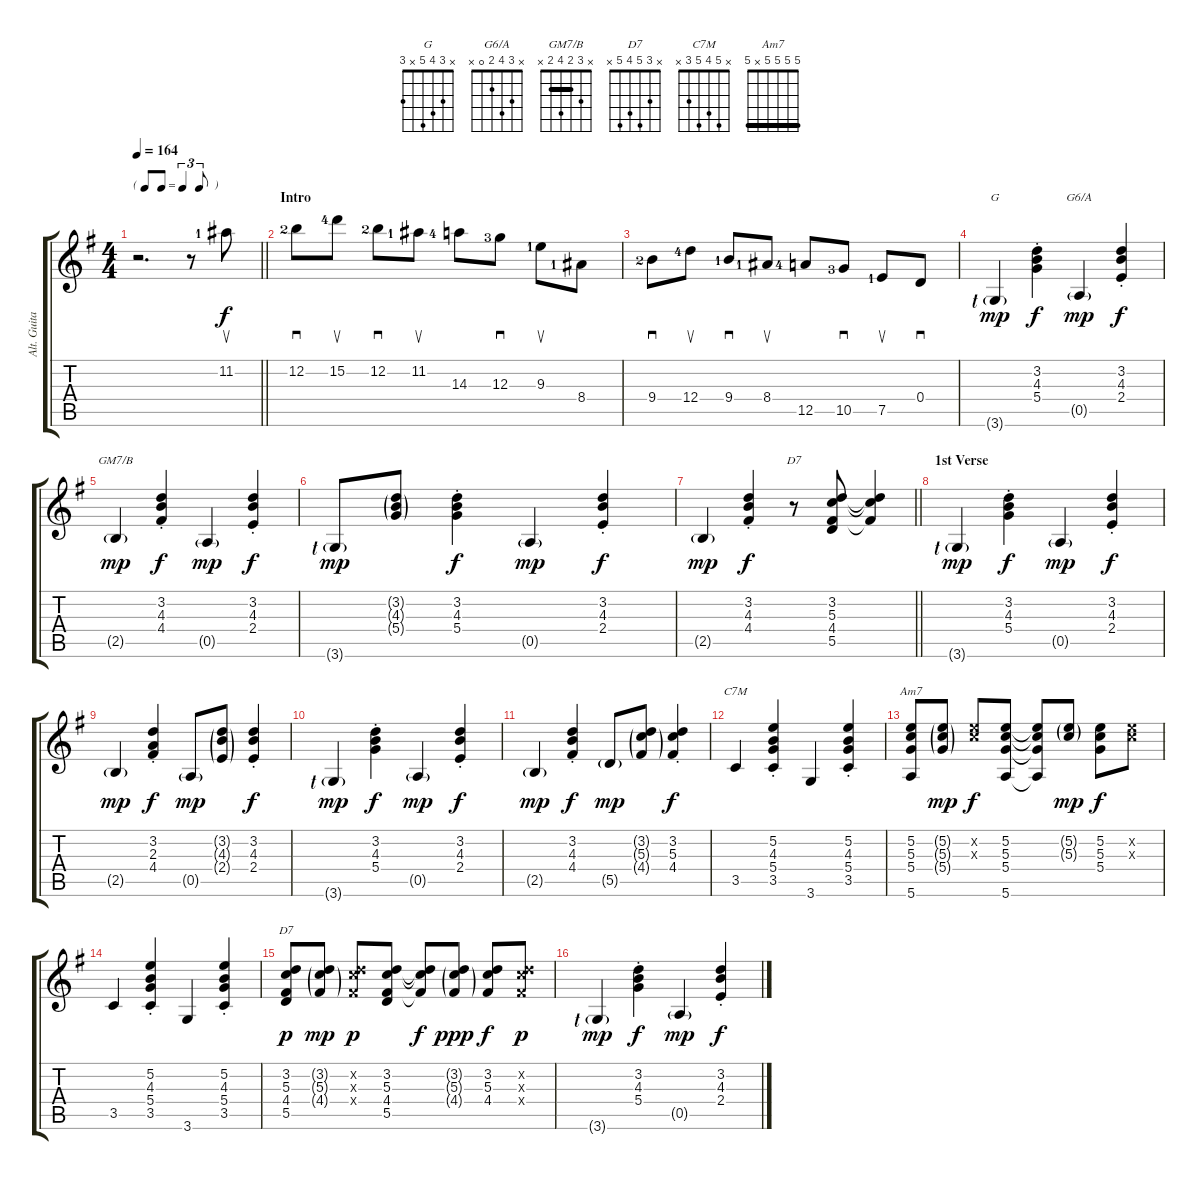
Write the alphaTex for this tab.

\track ("Alt. Guitar" "Alt. Guita") {instrument acousticguitarsteel}
\staff {score tabs}
\tuning (E4 B3 G3 D3 A2 E2) {hide}
\chord ("G" x 3 4 5 x 3)
\chord ("G6/A" x 3 4 2 0 x)
\chord ("GM7/B" x 3 2 4 2 x) {barre 2}
\chord ("D7" x 3 5 4 5 x) {firstfret 3}
\chord ("C7M" x 5 4 5 3 x)
\chord ("Am7" 5 5 5 5 x 5) {barre 5}
\chord ("D7" x 3 5 4 5 x)
\ts (4 4)
\tf triplet8th
\tempo 164
\clef g2
\barLineRight lightlight
\ks g
r.2{d dy f instrument acousticguitarsteel} r.8 11.2{lf 2}.8{su} |
\section ("" "Intro")
12.2{lf 3}.8{sd} 15.2{lf 5}.8{su} 12.2{lf 3}.8{sd} 11.2{lf 2}.8{su} 14.3{lf 5}.8 12.3{lf 4}.8{sd} 9.3{lf 2}.8{su} 8.4{lf 2}.8 |
9.4{lf 3}.8{sd} 12.4{lf 5}.8{su} 9.4{lf 2}.8{sd} 8.4{lf 2}.8{su} 12.5{lf 5}.8 10.5{lf 4}.8{sd} 7.5{lf 2}.8{su} 0.4.8{sd} |
3.6{g lf 1}.4{ch "G" dy mp} (3.2{st} 4.3{st} 5.4{st}).4{dy f} 0.5{g}.4{ch "G6/A" dy mp} (3.2{st} 4.3{st} 2.4{st}).4{dy f} |
2.5{g}.4{ch "GM7/B" dy mp} (3.2{st} 4.3{st} 4.4{st}).4{dy f} 0.5{g}.4{dy mp} (3.2{st} 4.3{st} 2.4{st}).4{dy f} |
3.6{g lf 1}.8{dy mp} (3.2{g} 4.3{g} 5.4{g}).8 (3.2{st} 4.3{st} 5.4{st}).4{dy f} 0.5{g}.4{dy mp} (3.2{st} 4.3{st} 2.4{st}).4{dy f} |
\barLineRight lightlight
2.5{g}.4{dy mp} (3.2{st} 4.3{st} 4.4{st}).4{dy f} r.8{ch "D7"} (3.2 5.3 4.4 5.5).8 (3.2{t} 5.3{t} 4.4{t}).4 |
\section ("" "1st Verse")
3.6{g lf 1}.4{dy mp} (3.2{st} 4.3{st} 5.4{st}).4{dy f} 0.5{g}.4{dy mp} (3.2{st} 4.3{st} 2.4{st}).4{dy f} |
2.5{g}.4{dy mp} (3.2{st} 2.3{st} 4.4{st}).4{dy f} 0.5{g}.8{dy mp} (3.2{g} 4.3{g} 2.4{g}).8 (3.2{st} 4.3{st} 2.4{st}).4{dy f} |
3.6{g lf 1}.4{dy mp} (3.2{st} 4.3{st} 5.4{st}).4{dy f} 0.5{g}.4{dy mp} (3.2{st} 4.3{st} 2.4{st}).4{dy f} |
2.5{g}.4{dy mp} (3.2{st} 4.3{st} 4.4{st}).4{dy f} 5.5{g}.8{dy mp} (3.2{g} 5.3{g} 4.4{g}).8 (3.2{st} 5.3{st} 4.4{st}).4{dy f} |
3.5.4{ch "C7M"} (5.2{st} 4.3{st} 5.4{st} 3.5{st}).4 3.6.4 (5.2{st} 4.3{st} 5.4{st} 3.5{st}).4 |
(5.2 5.3 5.4 5.6).8{ch "Am7"} (5.2{g} 5.3{g} 5.4{g}).8{dy mp} (5.2{x} 5.3{x}).8{dy f} (5.2 5.3 5.4 5.6).8 (5.2{t} 5.3{t} 5.4{t} 5.6{t}).8 (5.2{g} 5.3{g}).8{dy mp} (5.2 5.3 5.4).8{dy f} (5.2{x} 5.3{x}).8 |
3.5.4 (5.2{st} 4.3{st} 5.4{st} 3.5{st}).4 3.6.4 (5.2{st} 4.3{st} 5.4{st} 3.5{st}).4 |
(3.2 5.3 4.4 5.5).8{ch "D7" dy p} (3.2{g} 5.3{g} 4.4{g}).8{dy mp} (3.2{x} 5.3{x} 4.4{x}).8{dy p} (3.2 5.3 4.4 5.5).8 (3.2{t} 5.3{t} 4.4{t}).8{dy f} (3.2{g} 5.3{g} 4.4{g}).8{dy ppp} (3.2 5.3 4.4).8{dy f} (3.2{x} 5.3{x} 4.4{x}).8{dy p} |
3.6{g lf 1}.4{dy mp} (3.2{st} 4.3{st} 5.4{st}).4{dy f} 0.5{g}.4{dy mp} (3.2{st} 4.3{st} 2.4{st}).4{dy f}
